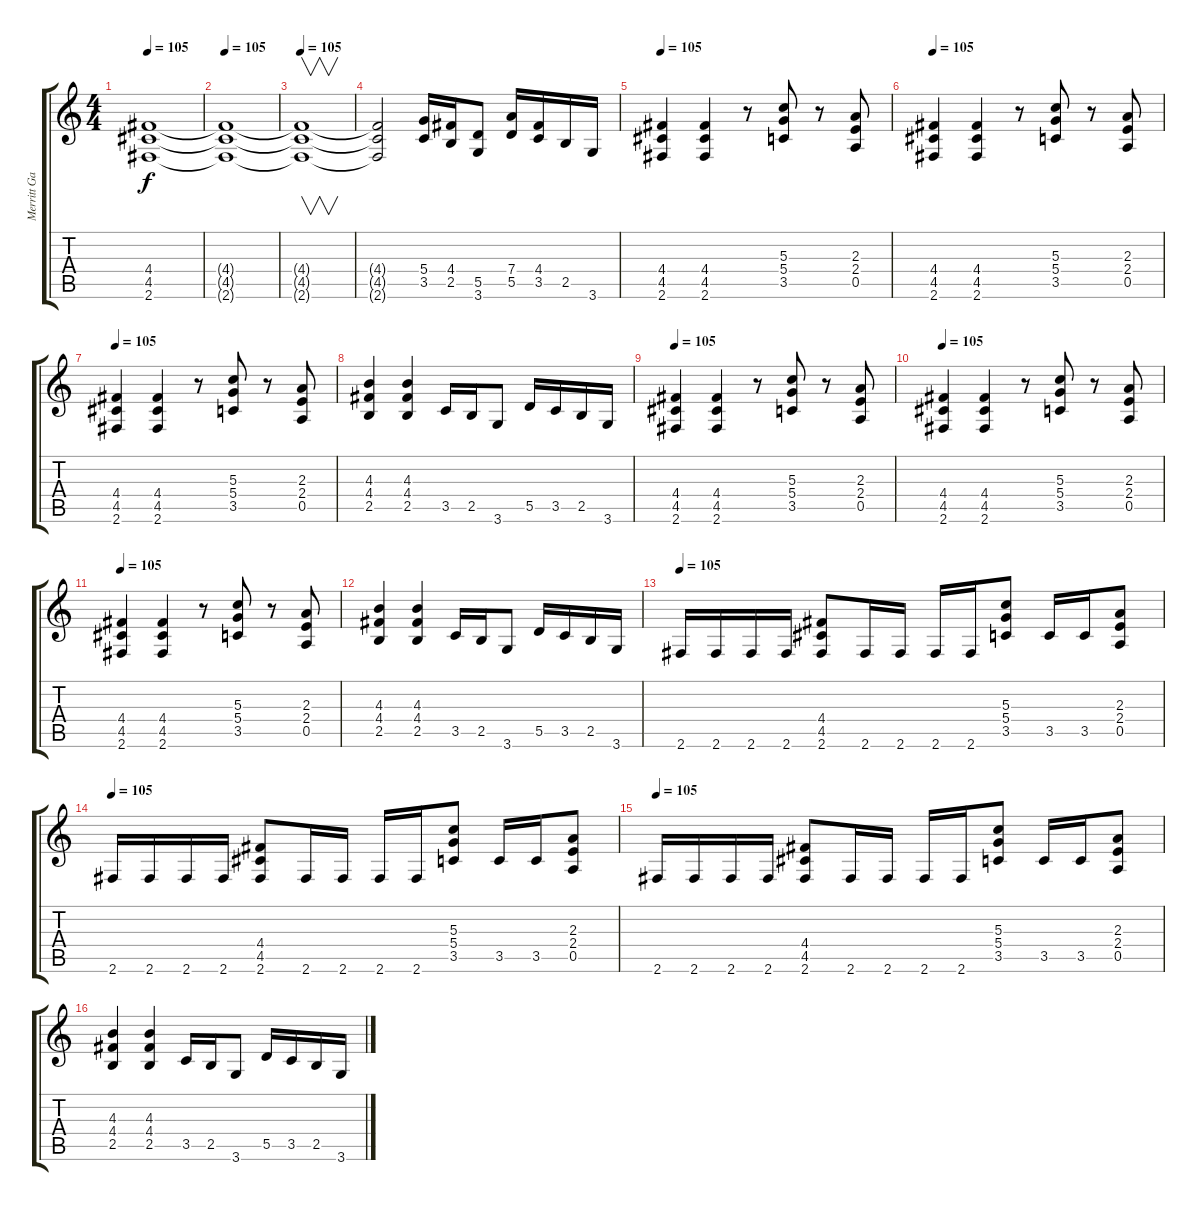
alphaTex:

\track ("Merritt Gant" "Merritt Ga") {instrument distortionguitar}
\staff {score tabs}
\tuning (E4 B3 G3 D3 A2 E2) {hide}
\ts (4 4)
\tempo 105
\clef g2
\ks c
(4.4 4.5 2.6).1{dy f} |
\tempo 105
(4.4{t} 4.5{t} 2.6{t}).1 |
\tempo 105
(4.4{t} 4.5{t} 2.6{t}).1{v} |
(4.4{t} 4.5{t} 2.6{t}).2 (5.4 3.5).16 (4.4 2.5).16 (5.5 3.6).8 (7.4 5.5).16 (4.4 3.5).16 2.5.16 3.6.16 |
\tempo 105
(4.4 4.5 2.6).4 (4.4 4.5 2.6).4 r.8 (5.3 5.4 3.5).8 r.8 (2.3 2.4 0.5).8 |
\tempo 105
(4.4 4.5 2.6).4 (4.4 4.5 2.6).4 r.8 (5.3 5.4 3.5).8 r.8 (2.3 2.4 0.5).8 |
\tempo 105
(4.4 4.5 2.6).4 (4.4 4.5 2.6).4 r.8 (5.3 5.4 3.5).8 r.8 (2.3 2.4 0.5).8 |
(4.3 4.4 2.5).4 (4.3 4.4 2.5).4 3.5.16 2.5.16 3.6.8 5.5.16 3.5.16 2.5.16 3.6.16 |
\tempo 105
(4.4 4.5 2.6).4 (4.4 4.5 2.6).4 r.8 (5.3 5.4 3.5).8 r.8 (2.3 2.4 0.5).8 |
\tempo 105
(4.4 4.5 2.6).4 (4.4 4.5 2.6).4 r.8 (5.3 5.4 3.5).8 r.8 (2.3 2.4 0.5).8 |
\tempo 105
(4.4 4.5 2.6).4 (4.4 4.5 2.6).4 r.8 (5.3 5.4 3.5).8 r.8 (2.3 2.4 0.5).8 |
(4.3 4.4 2.5).4 (4.3 4.4 2.5).4 3.5.16 2.5.16 3.6.8 5.5.16 3.5.16 2.5.16 3.6.16 |
\tempo 105
2.6.16 2.6.16 2.6.16 2.6.16 (4.4 4.5 2.6).8 2.6.16 2.6.16 2.6.16 2.6.16 (5.3 5.4 3.5).8 3.5.16 3.5.16 (2.3 2.4 0.5).8 |
\tempo 105
2.6.16 2.6.16 2.6.16 2.6.16 (4.4 4.5 2.6).8 2.6.16 2.6.16 2.6.16 2.6.16 (5.3 5.4 3.5).8 3.5.16 3.5.16 (2.3 2.4 0.5).8 |
\tempo 105
2.6.16 2.6.16 2.6.16 2.6.16 (4.4 4.5 2.6).8 2.6.16 2.6.16 2.6.16 2.6.16 (5.3 5.4 3.5).8 3.5.16 3.5.16 (2.3 2.4 0.5).8 |
(4.3 4.4 2.5).4 (4.3 4.4 2.5).4 3.5.16 2.5.16 3.6.8 5.5.16 3.5.16 2.5.16 3.6.16
